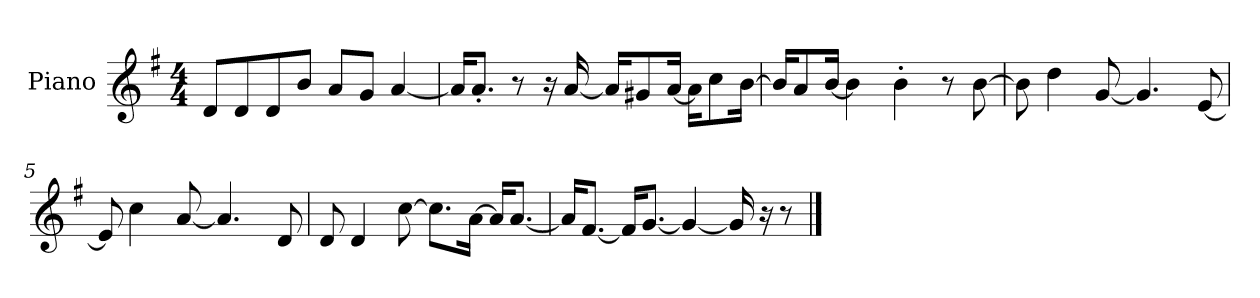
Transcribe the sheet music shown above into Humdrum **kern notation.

**kern
*part1
*staff1
*I"Piano
*I'P-no
*clefG2
*k[f#]
*M4/4
*MM90
=1
8d/L
8d/
8d/
8b/J
8a/L
8g/J
[4a/
=2
16a/KL]
8.a'/J
8r
16r
[16a/
16a/KL]
8g#X/
[16a/Jk
16a\KL]
8cc\
[16b\Jk
=3
16b/KL]
8a/
[16b/Jk
4b\]
4b'\
8r
[8b\
=4
8b\]
4dd\
[8g/
4.g/]
[8e/
!!LO:LB:g=z
=5
8e/]
4cc\
[8a/
4.a/]
8d/
=6
8d/
4d/
[8cc\
8.cc\L]
[16a\Jk
16a/KL]
[8.a/J
=7
16a/KL]
[8.f#/J
16f#/KL]
[8.g/J
4g/_
16g/]
16r
8r
==
*-
